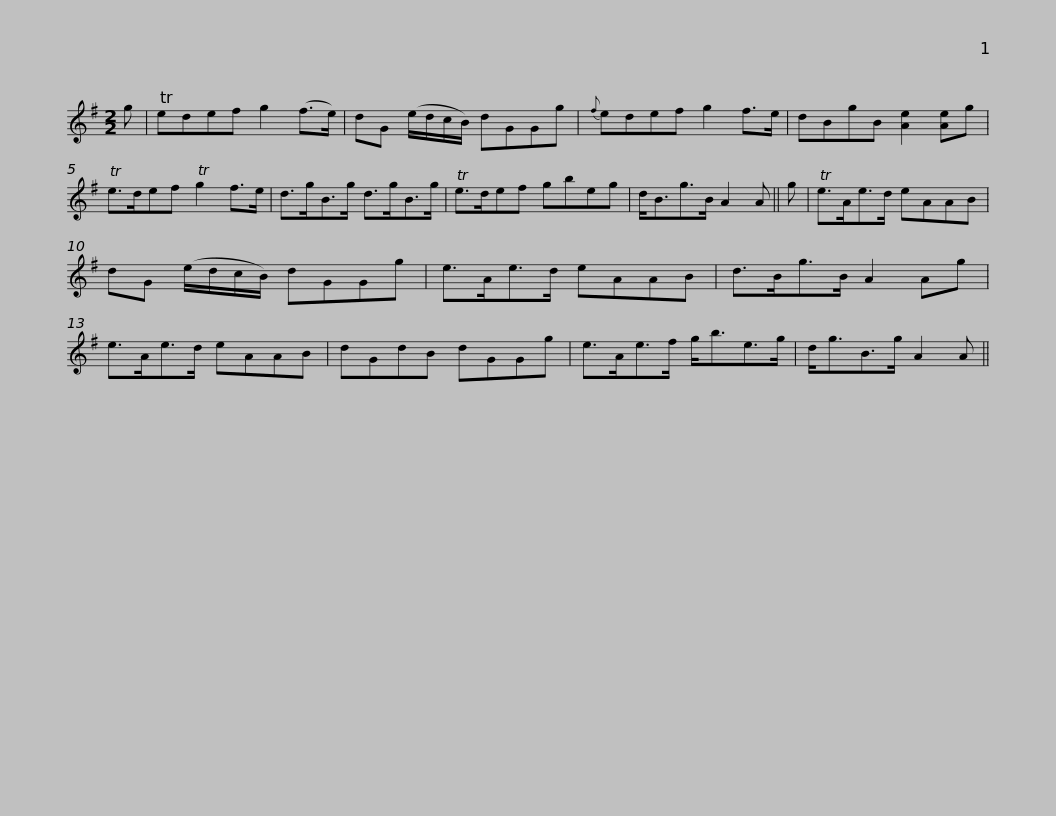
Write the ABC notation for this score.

X:1
L:1/8
M:2/2
I:linebreak $
K:G
V:1 treble
V:1
 g | Tedef g2 (f>e) | dG (e/d/c/B/) dGGg |{f} edef g2 f>e | dBgB [Ae]2 [Ae]g | %5
 Te>def Tg2 f>e |$ d>gB>g d>gB>g | Te>def gbeg | d<Bg>B A2 A || g | %10
 Te>Ae>d eAAB |$ dG (e/d/c/B/) dGGg | e>Ae>d eAAB | d>Bg>B A2 Ag | e>Ae>d eAAB | %15
 dGdB dGGg |$ e>Ae>f g<be>g | d<gB>g A2 A || %18
